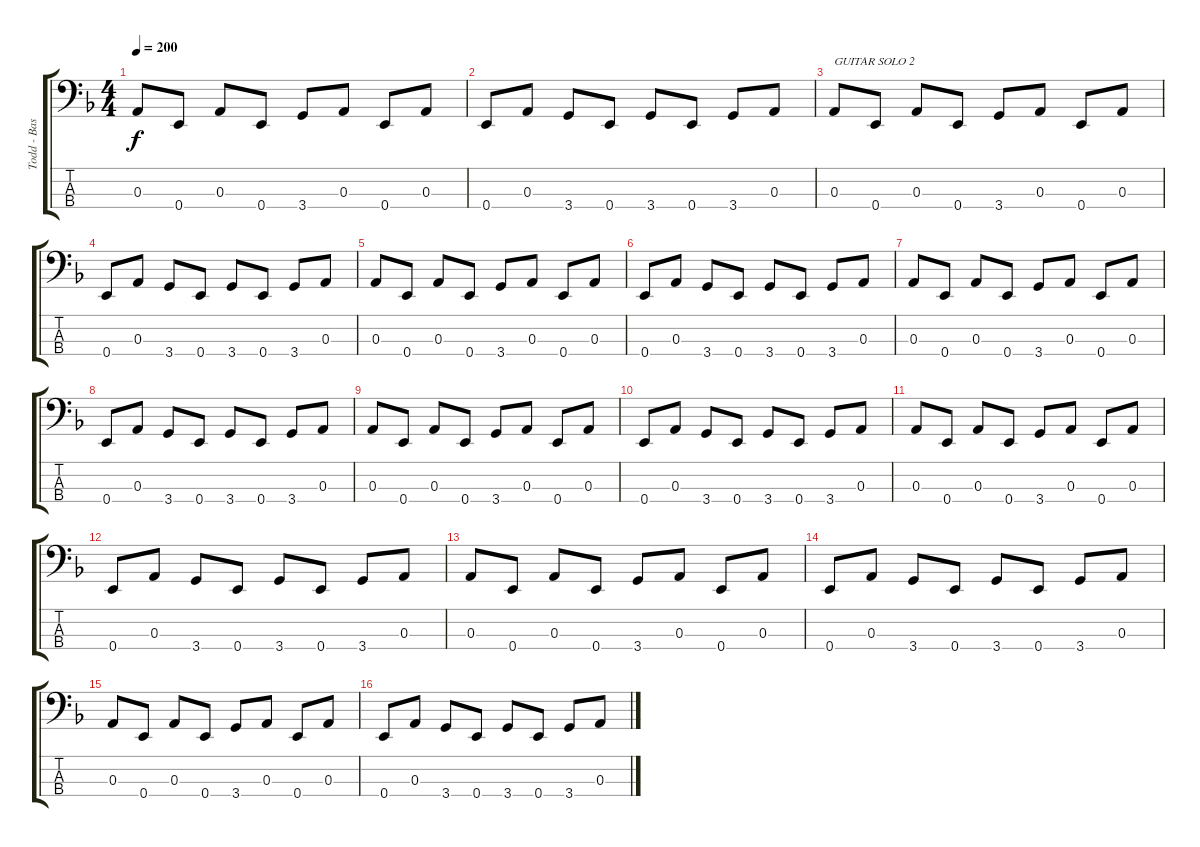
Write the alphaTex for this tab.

\track ("Todd - Bass" "Todd - Bas") {instrument electricbasspick}
\staff {score tabs}
\tuning (G2 D2 A1 E1) {hide}
\ts (4 4)
\tempo 200
\clef f4
\ks dminor
0.3.8{dy f} 0.4.8 0.3.8 0.4.8 3.4.8 0.3.8 0.4.8 0.3.8 |
0.4.8 0.3.8 3.4.8 0.4.8 3.4.8 0.4.8 3.4.8 0.3.8 |
0.3.8{txt "GUITAR SOLO 2"} 0.4.8 0.3.8 0.4.8 3.4.8 0.3.8 0.4.8 0.3.8 |
0.4.8 0.3.8 3.4.8 0.4.8 3.4.8 0.4.8 3.4.8 0.3.8 |
0.3.8 0.4.8 0.3.8 0.4.8 3.4.8 0.3.8 0.4.8 0.3.8 |
0.4.8 0.3.8 3.4.8 0.4.8 3.4.8 0.4.8 3.4.8 0.3.8 |
0.3.8 0.4.8 0.3.8 0.4.8 3.4.8 0.3.8 0.4.8 0.3.8 |
0.4.8 0.3.8 3.4.8 0.4.8 3.4.8 0.4.8 3.4.8 0.3.8 |
0.3.8 0.4.8 0.3.8 0.4.8 3.4.8 0.3.8 0.4.8 0.3.8 |
0.4.8 0.3.8 3.4.8 0.4.8 3.4.8 0.4.8 3.4.8 0.3.8 |
0.3.8 0.4.8 0.3.8 0.4.8 3.4.8 0.3.8 0.4.8 0.3.8 |
0.4.8 0.3.8 3.4.8 0.4.8 3.4.8 0.4.8 3.4.8 0.3.8 |
0.3.8 0.4.8 0.3.8 0.4.8 3.4.8 0.3.8 0.4.8 0.3.8 |
0.4.8 0.3.8 3.4.8 0.4.8 3.4.8 0.4.8 3.4.8 0.3.8 |
0.3.8 0.4.8 0.3.8 0.4.8 3.4.8 0.3.8 0.4.8 0.3.8 |
0.4.8 0.3.8 3.4.8 0.4.8 3.4.8 0.4.8 3.4.8 0.3.8
